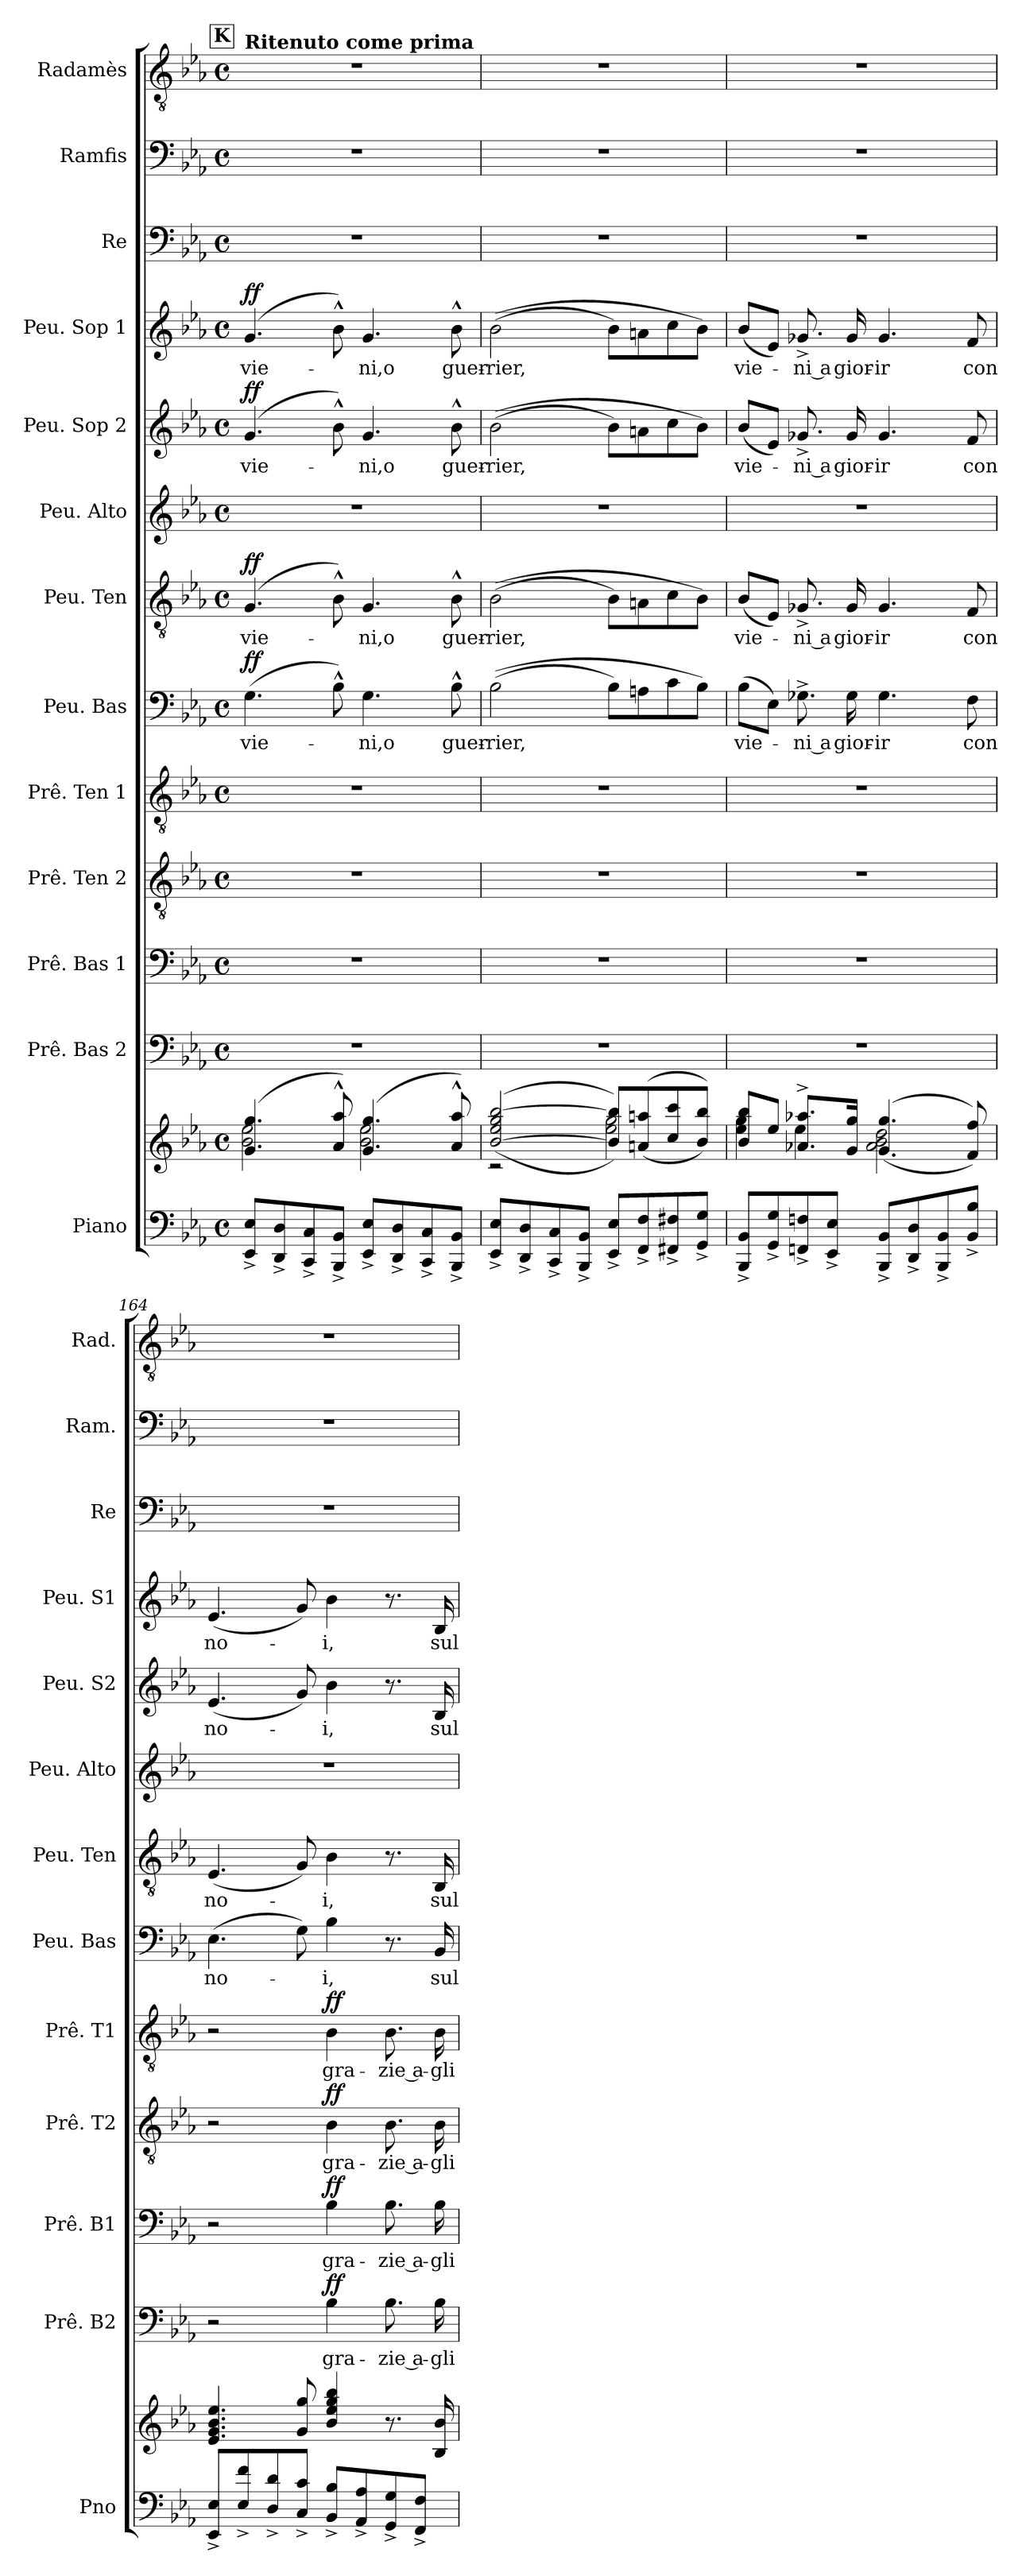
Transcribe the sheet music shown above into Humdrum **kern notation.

**kern	**kern	**kern	**text	**dynam	**kern	**text	**dynam	**kern	**text	**dynam	**kern	**text	**dynam	**kern	**text	**dynam	**kern	**text	**dynam	**kern	**kern	**text	**dynam	**kern	**text	**dynam	**kern	**kern	**kern
*part13	*part13	*part12	*part12	*part12	*part11	*part11	*part11	*part10	*part10	*part10	*part9	*part9	*part9	*part8	*part8	*part8	*part7	*part7	*part7	*part6	*part5	*part5	*part5	*part4	*part4	*part4	*part3	*part2	*part1
*staff14	*staff13	*staff12	*staff12	*staff12	*staff11	*staff11	*staff11	*staff10	*staff10	*staff10	*staff9	*staff9	*staff9	*staff8	*staff8	*staff8	*staff7	*staff7	*staff7	*staff6	*staff5	*staff5	*staff5	*staff4	*staff4	*staff4	*staff3	*staff2	*staff1
*I"Piano	*	*I"Prê. Bas 2	*	*	*I"Prê. Bas 1	*	*	*I"Prê. Ten 2	*	*	*I"Prê. Ten 1	*	*	*I"Peu. Bas	*	*	*I"Peu. Ten	*	*	*I"Peu. Alto	*I"Peu. Sop 2	*	*	*I"Peu. Sop 1	*	*	*I"Re	*I"Ramfis	*I"Radamès
*I'Pno	*	*I'Prê. B2	*	*	*I'Prê. B1	*	*	*I'Prê. T2	*	*	*I'Prê. T1	*	*	*I'Peu. Bas	*	*	*I'Peu. Ten	*	*	*I'Peu. Alto	*I'Peu. S2	*	*	*I'Peu. S1	*	*	*I'Re	*I'Ram.	*I'Rad.
!!LO:PB:g=z
*clefF4	*clefG2	*clefF4	*	*	*clefF4	*	*	*clefGv2	*	*	*clefGv2	*	*	*clefF4	*	*	*clefGv2	*	*	*clefG2	*clefG2	*	*	*clefG2	*	*	*clefF4	*clefF4	*clefGv2
*k[b-e-a-]	*k[b-e-a-]	*k[b-e-a-]	*	*	*k[b-e-a-]	*	*	*k[b-e-a-]	*	*	*k[b-e-a-]	*	*	*k[b-e-a-]	*	*	*k[b-e-a-]	*	*	*k[b-e-a-]	*k[b-e-a-]	*	*	*k[b-e-a-]	*	*	*k[b-e-a-]	*k[b-e-a-]	*k[b-e-a-]
*M4/4	*M4/4	*M4/4	*	*	*M4/4	*	*	*M4/4	*	*	*M4/4	*	*	*M4/4	*	*	*M4/4	*	*	*M4/4	*M4/4	*	*	*M4/4	*	*	*M4/4	*M4/4	*M4/4
*met(c)	*met(c)	*met(c)	*	*	*met(c)	*	*	*met(c)	*	*	*met(c)	*	*	*met(c)	*	*	*met(c)	*	*	*met(c)	*met(c)	*	*	*met(c)	*	*	*met(c)	*met(c)	*met(c)
*MM100	*MM100	*MM100	*	*	*MM100	*	*	*MM100	*	*	*MM100	*	*	*MM100	*	*	*MM100	*	*	*MM100	*MM100	*	*	*MM100	*	*	*MM100	*MM100	*MM100
!!LO:REH:place=s1:a:fs=18:t=K
=161	=161	=161	=161	=161	=161	=161	=161	=161	=161	=161	=161	=161	=161	=161	=161	=161	=161	=161	=161	=161	=161	=161	=161	=161	=161	=161	=161	=161	=161
*	*^	*	*	*	*	*	*	*	*	*	*	*	*	*	*	*	*	*	*	*	*	*	*	*	*	*	*	*	*
!	!	!	!	!	!	!	!	!	!	!	!	!	!	!	!	!	!	!	!	!	!	!	!	!	!	!	!	!	!	!LO:TX:a:B:t=Ritenuto come prima
!	!	!	!	!	!	!	!	!	!	!	!	!	!	!	!	!LO:LY:b:color=#0055FF	!LO:DY:a	!	!LO:LY:b:color=#AA0000	!LO:DY:a	!	!	!LO:LY:b:color=#0055FF	!LO:DY:a	!	!LO:LY:b:color=#0055FF	!LO:DY:a	!	!	!
8EE-/^ 8E-/^L	(>4.g/ 4.gg/	2b-\ 2ee-\	1r	.	.	1r	.	.	1r	.	.	1r	.	.	(>4.G\	vie-	ff	(>4.G/	vie-	ff	1r	(>4.g/	vie-	ff	(>4.g/	vie-	ff	1r	1r	1r
8DD/^ 8D/^	.	.	.	.	.	.	.	.	.	.	.	.	.	.	.	.	.	.	.	.	.	.	.	.	.	.	.	.	.	.
8CC/^ 8C/^	.	.	.	.	.	.	.	.	.	.	.	.	.	.	.	.	.	.	.	.	.	.	.	.	.	.	.	.	.	.
8BBB-/^ 8BB-/^J	8a-/^^ 8aa-/^^)	.	.	.	.	.	.	.	.	.	.	.	.	.	8B-^^\)	.	.	8B-^^\)	.	.	.	8b-^^\)	.	.	8b-^^\)	.	.	.	.	.
!	!	!	!	!	!	!	!	!	!	!	!	!	!	!	!	!LO:LY:b:color=#0055FF	!	!	!LO:LY:b:color=#AA0000	!	!	!	!LO:LY:b:color=#0055FF	!	!	!LO:LY:b:color=#0055FF	!	!	!	!
8EE-/^ 8E-/^L	(>4.g/ 4.gg/	2b-\ 2ee-\	.	.	.	.	.	.	.	.	.	.	.	.	4.G\	-ni,o	.	4.G/	-ni,o	.	.	4.g/	-ni,o	.	4.g/	-ni,o	.	.	.	.
8DD/^ 8D/^	.	.	.	.	.	.	.	.	.	.	.	.	.	.	.	.	.	.	.	.	.	.	.	.	.	.	.	.	.	.
8CC/^ 8C/^	.	.	.	.	.	.	.	.	.	.	.	.	.	.	.	.	.	.	.	.	.	.	.	.	.	.	.	.	.	.
!	!	!	!	!	!	!	!	!	!	!	!	!	!	!	!	!LO:LY:b:color=#0055FF	!	!	!LO:LY:b:color=#AA0000	!	!	!	!LO:LY:b:color=#0055FF	!	!	!LO:LY:b:color=#0055FF	!	!	!	!
8BBB-/^ 8BB-/^J	8a-/^^ 8aa-/^^)	.	.	.	.	.	.	.	.	.	.	.	.	.	8B-^^\	guer-	.	8B-^^\	guer-	.	.	8b-^^\	guer-	.	8b-^^\	guer-	.	.	.	.
=162	=162	=162	=162	=162	=162	=162	=162	=162	=162	=162	=162	=162	=162	=162	=162	=162	=162	=162	=162	=162	=162	=162	=162	=162	=162	=162	=162	=162	=162	=162
!	!	!	!	!	!	!	!	!	!	!	!	!	!	!	!	!LO:LY:b:color=#0055FF	!	!	!LO:LY:b:color=#AA0000	!	!	!	!LO:LY:b:color=#0055FF	!	!	!LO:LY:b:color=#0055FF	!	!	!	!
8EE-/^ 8E-/^L	(>(>[2b-/ 2ee-/ 2gg/ [2bb-/	2r	1r	.	.	1r	.	.	1r	.	.	1r	.	.	(>(>2B-\	-rier,	.	(>(>2B-\	-rier,	.	1r	(>(>2b-\	-rier,	.	(>(>2b-\	-rier,	.	1r	1r	1r
8DD/^ 8D/^	.	.	.	.	.	.	.	.	.	.	.	.	.	.	.	.	.	.	.	.	.	.	.	.	.	.	.	.	.	.
8CC/^ 8C/^	.	.	.	.	.	.	.	.	.	.	.	.	.	.	.	.	.	.	.	.	.	.	.	.	.	.	.	.	.	.
8BBB-/^ 8BB-/^J	.	.	.	.	.	.	.	.	.	.	.	.	.	.	.	.	.	.	.	.	.	.	.	.	.	.	.	.	.	.
8EE-/^ 8E-/^L	8b-/] 8bb-/]L))	2ee-\ 2gg\	.	.	.	.	.	.	.	.	.	.	.	.	8B-\L)	.	.	8B-\L)	.	.	.	8b-\L)	.	.	8b-\L)	.	.	.	.	.
8FF/^ 8F/^	(>(>8an/ 8aan/	.	.	.	.	.	.	.	.	.	.	.	.	.	8An\	.	.	8An\	.	.	.	8an\	.	.	8an\	.	.	.	.	.
8FF#X/^ 8F#X/^	8cc/ 8ccc/	.	.	.	.	.	.	.	.	.	.	.	.	.	8c\	.	.	8c\	.	.	.	8cc\	.	.	8cc\	.	.	.	.	.
8GG/^ 8G/^J	8b-/ 8bb-/J))	.	.	.	.	.	.	.	.	.	.	.	.	.	8B-\J)	.	.	8B-\J)	.	.	.	8b-\J)	.	.	8b-\J)	.	.	.	.	.
=163	=163	=163	=163	=163	=163	=163	=163	=163	=163	=163	=163	=163	=163	=163	=163	=163	=163	=163	=163	=163	=163	=163	=163	=163	=163	=163	=163	=163	=163	=163
!	!	!	!	!	!	!	!	!	!	!	!	!	!	!	!	!LO:LY:b:color=#0055FF	!	!	!LO:LY:b:color=#AA0000	!	!	!	!LO:LY:b:color=#0055FF	!	!	!LO:LY:b:color=#0055FF	!	!	!	!
8BBB-/^ 8BB-/^L	8b-/ 8bb-/L	4ee-\ 4gg\	1r	.	.	1r	.	.	1r	.	.	1r	.	.	(>8B-\L	vie-	.	(<8B-/L	vie-	.	1r	(<8b-/L	vie-	.	(<8b-/L	vie-	.	1r	1r	1r
8GG/^ 8G/^	8ee-/J	.	.	.	.	.	.	.	.	.	.	.	.	.	8E-\J)	.	.	8E-/J)	.	.	.	8e-/J)	.	.	8e-/J)	.	.	.	.	.
!	!	!	!	!	!	!	!	!	!	!	!	!	!	!	!	!LO:LY:b:color=#0055FF	!	!	!LO:LY:b:color=#AA0000	!	!	!	!LO:LY:b:color=#0055FF	!	!	!LO:LY:b:color=#0055FF	!	!	!	!
8FFn/^ 8Fn/^	8.a-X/^ 8.aa-X/^L	4ee-\	.	.	.	.	.	.	.	.	.	.	.	.	8.G-X^\	-ni a	.	8.G-X^/	-ni a	.	.	8.g-X^/	-ni a	.	8.g-X^/	-ni a	.	.	.	.
8EE-/^ 8E-/^J	.	.	.	.	.	.	.	.	.	.	.	.	.	.	.	.	.	.	.	.	.	.	.	.	.	.	.	.	.	.
!	!	!	!	!	!	!	!	!	!	!	!	!	!	!	!	!LO:LY:b:color=#0055FF	!	!	!LO:LY:b:color=#AA0000	!	!	!	!LO:LY:b:color=#0055FF	!	!	!LO:LY:b:color=#0055FF	!	!	!	!
.	16g/ 16gg/Jk	.	.	.	.	.	.	.	.	.	.	.	.	.	16G-\	gior-	.	16G-/	gior-	.	.	16g-/	gior-	.	16g-/	gior-	.	.	.	.
!	!	!	!	!	!	!	!	!	!	!	!	!	!	!	!	!LO:LY:b:color=#0055FF	!	!	!LO:LY:b:color=#AA0000	!	!	!	!LO:LY:b:color=#0055FF	!	!	!LO:LY:b:color=#0055FF	!	!	!	!
8BBB-/^ 8BB-/^L	(>(>4.g/ 4.gg/	2a-\ 2b-\ 2dd\	.	.	.	.	.	.	.	.	.	.	.	.	4.G-\	-ir	.	4.G-/	-ir	.	.	4.g-/	-ir	.	4.g-/	-ir	.	.	.	.
8DD/^ 8D/^	.	.	.	.	.	.	.	.	.	.	.	.	.	.	.	.	.	.	.	.	.	.	.	.	.	.	.	.	.	.
8BBB-/^ 8BB-/^	.	.	.	.	.	.	.	.	.	.	.	.	.	.	.	.	.	.	.	.	.	.	.	.	.	.	.	.	.	.
!	!	!	!	!	!	!	!	!	!	!	!	!	!	!	!	!LO:LY:b:color=#0055FF	!	!	!LO:LY:b:color=#AA0000	!	!	!	!LO:LY:b:color=#0055FF	!	!	!LO:LY:b:color=#0055FF	!	!	!	!
8BB-/^ 8B-/^J	8f/ 8ff/))	.	.	.	.	.	.	.	.	.	.	.	.	.	8F\	con	.	8F/	con	.	.	8f/	con	.	8f/	con	.	.	.	.
*	*v	*v	*	*	*	*	*	*	*	*	*	*	*	*	*	*	*	*	*	*	*	*	*	*	*	*	*	*	*	*
=164	=164	=164	=164	=164	=164	=164	=164	=164	=164	=164	=164	=164	=164	=164	=164	=164	=164	=164	=164	=164	=164	=164	=164	=164	=164	=164	=164	=164	=164
!	!	!	!	!	!	!	!	!	!	!	!	!	!	!	!LO:LY:b:color=#0055FF	!	!	!LO:LY:b:color=#AA0000	!	!	!	!LO:LY:b:color=#0055FF	!	!	!LO:LY:b:color=#0055FF	!	!	!	!
8EE-/^ 8E-/^L	4.e-/ 4.g/ 4.b-/ 4.ee-/	2r	.	.	2r	.	.	2r	.	.	2r	.	.	(>4.E-\	no-	.	(<4.E-/	no-	.	1r	(<4.e-/	no-	.	(<4.e-/	no-	.	1r	1r	1r
8E-/^ 8f/^	.	.	.	.	.	.	.	.	.	.	.	.	.	.	.	.	.	.	.	.	.	.	.	.	.	.	.	.	.
8D/^ 8d/^	.	.	.	.	.	.	.	.	.	.	.	.	.	.	.	.	.	.	.	.	.	.	.	.	.	.	.	.	.
8C/^ 8c/^J	8g/ 8gg/	.	.	.	.	.	.	.	.	.	.	.	.	8G\)	.	.	8G/)	.	.	.	8g/)	.	.	8g/)	.	.	.	.	.
!	!	!	!LO:LY:b:color=#0055FF	!LO:DY:a	!	!LO:LY:b:color=#0055FF	!LO:DY:a	!	!LO:LY:b:color=#0055FF	!LO:DY:a	!	!LO:LY:b:color=#0055FF	!LO:DY:a	!	!LO:LY:b:color=#0055FF	!	!	!LO:LY:b:color=#AA0000	!	!	!	!LO:LY:b:color=#0055FF	!	!	!LO:LY:b:color=#0055FF	!	!	!	!
8BB-/^ 8B-/^L	4b-/ 4ee-/ 4gg/ 4bb-/	4B-\	gra-	ff	4B-\	gra-	ff	4B-\	gra-	ff	4B-\	gra-	ff	4B-\	-i,	.	4B-\	-i,	.	.	4b-\	-i,	.	4b-\	-i,	.	.	.	.
8AA-/^ 8A-/^	.	.	.	.	.	.	.	.	.	.	.	.	.	.	.	.	.	.	.	.	.	.	.	.	.	.	.	.	.
!	!	!	!LO:LY:b:color=#0055FF	!	!	!LO:LY:b:color=#0055FF	!	!	!LO:LY:b:color=#0055FF	!	!	!LO:LY:b:color=#0055FF	!	!	!	!	!	!	!	!	!	!	!	!	!	!	!	!	!
8GG/^ 8G/^	8.r	8.B-\	zie a-	.	8.B-\	zie a-	.	8.B-\	zie a-	.	8.B-\	zie a-	.	8.r	.	.	8.r	.	.	.	8.r	.	.	8.r	.	.	.	.	.
8FF/^ 8F/^J	.	.	.	.	.	.	.	.	.	.	.	.	.	.	.	.	.	.	.	.	.	.	.	.	.	.	.	.	.
!	!	!	!LO:LY:b:color=#0055FF	!	!	!LO:LY:b:color=#0055FF	!	!	!LO:LY:b:color=#0055FF	!	!	!LO:LY:b:color=#0055FF	!	!	!LO:LY:b:color=#0055FF	!	!	!LO:LY:b:color=#AA0000	!	!	!	!LO:LY:b:color=#0055FF	!	!	!LO:LY:b:color=#0055FF	!	!	!	!
.	16B-/ 16b-/	16B-\	-gli	.	16B-\	-gli	.	16B-\	-gli	.	16B-\	-gli	.	16BB-/	sul	.	16BB-/	sul	.	.	16B-/	sul	.	16B-/	sul	.	.	.	.
=	=	=	=	=	=	=	=	=	=	=	=	=	=	=	=	=	=	=	=	=	=	=	=	=	=	=	=	=	=
*-	*-	*-	*-	*-	*-	*-	*-	*-	*-	*-	*-	*-	*-	*-	*-	*-	*-	*-	*-	*-	*-	*-	*-	*-	*-	*-	*-	*-	*-
